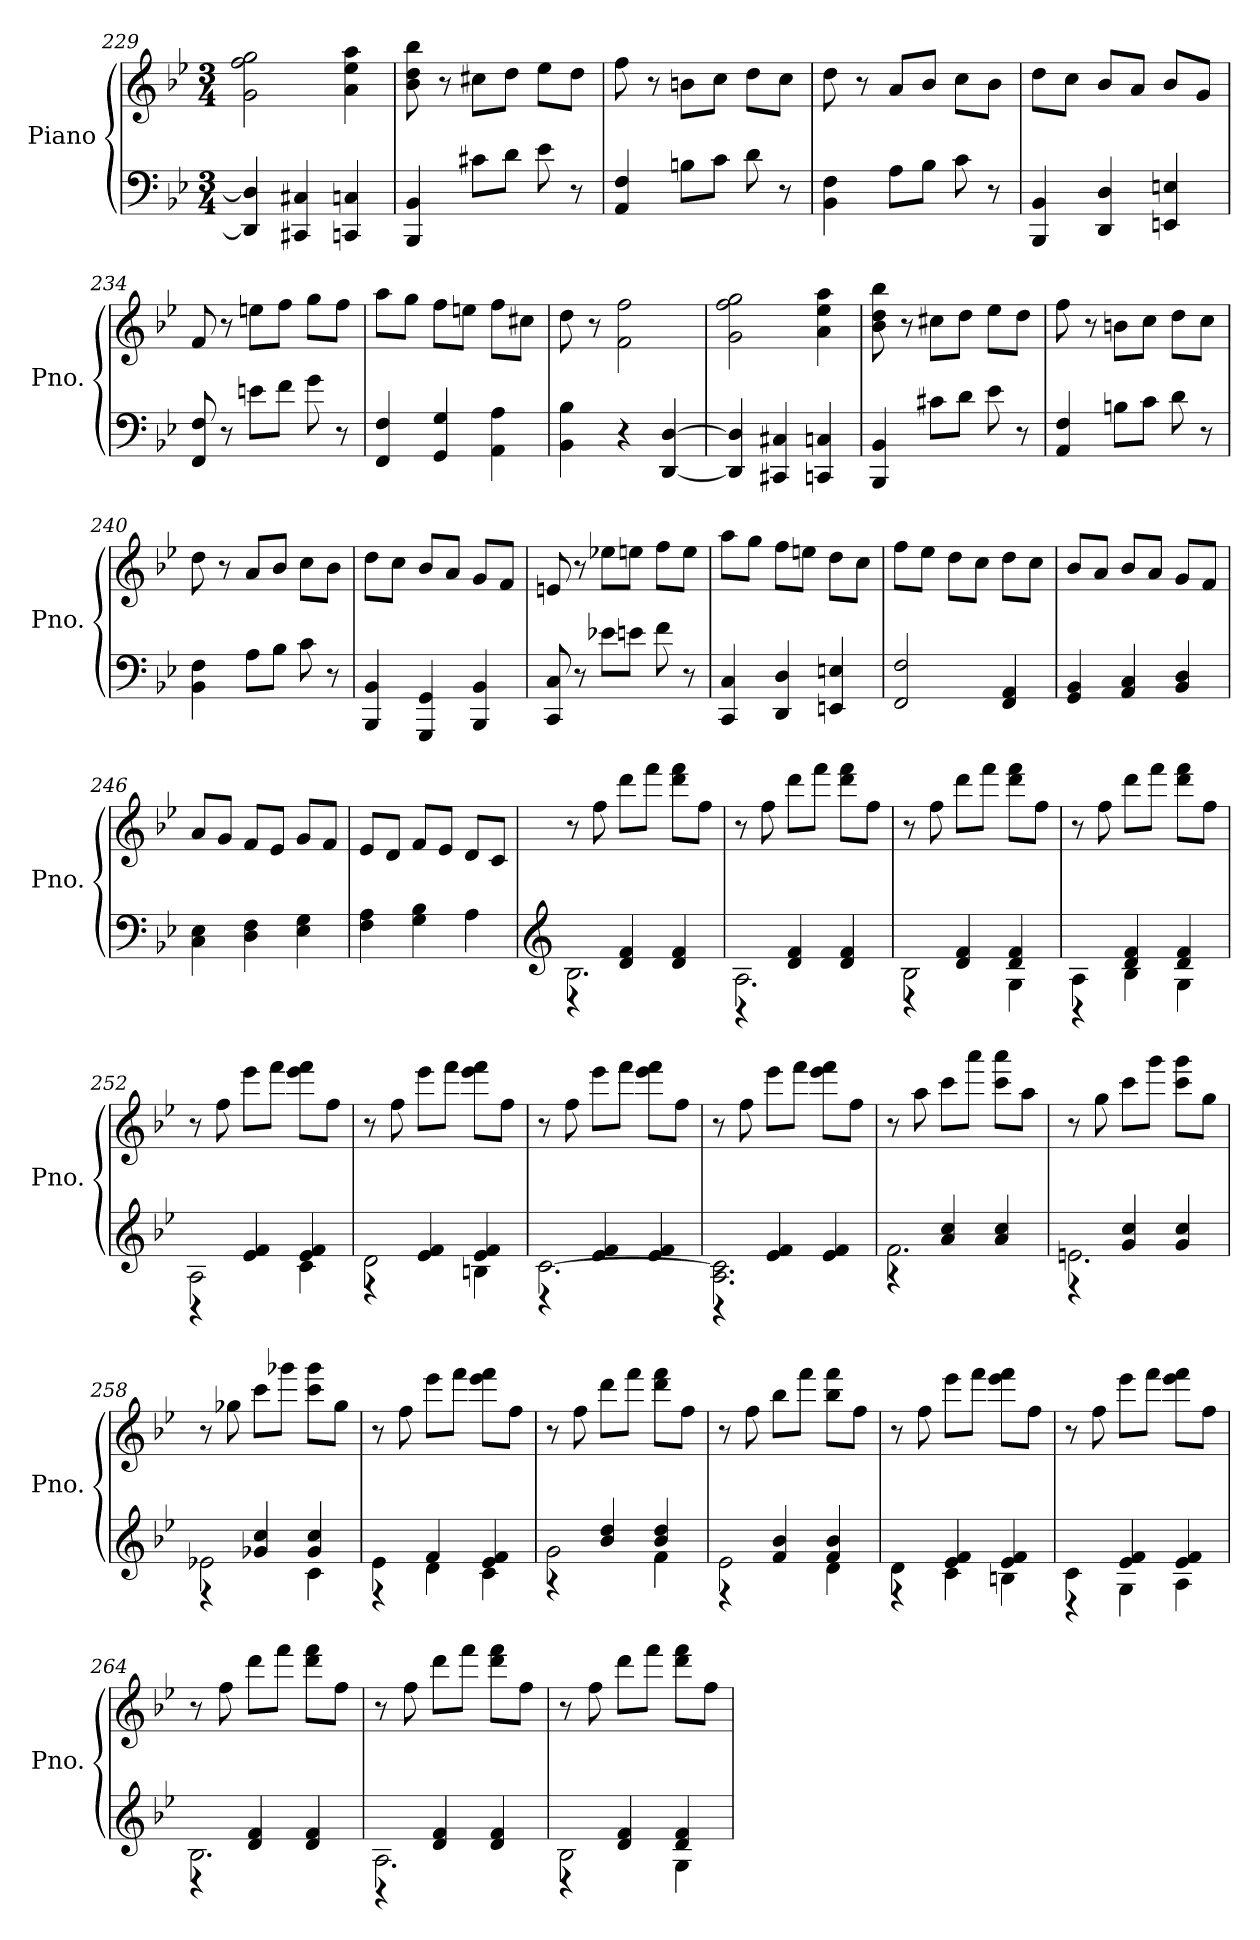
**kern	**kern
*part1	*part1
*staff2	*staff1
*I"Piano	*
*I'Pno.	*
*clefF4	*clefG2
*k[b-e-]	*k[b-e-]
*M3/4	*M3/4
=229	=229
4DD/] 4D/]	2g\ 2ff\ 2gg\
4CC#X/ 4C#X/	.
4CCn/ 4Cn/	4a\ 4ee-\ 4aa\
=230	=230
4BBB-/ 4BB-/	8b-\ 8dd\ 8bb-\
.	8r
8c#X\L	8cc#X\L
8d\J	8dd\J
8e-\	8ee-\L
8r	8dd\J
!!LO:LB:g=z
=231	=231
4AA/ 4F/	8ff\
.	8r
8Bn\L	8bn\L
8c\J	8cc\J
8d\	8dd\L
8r	8cc\J
=232	=232
4BB-\ 4F\	8dd\
.	8r
8A\L	8a/L
8B-\J	8b-/J
8c\	8cc\L
8r	8b-\J
=233	=233
4BBB-/ 4BB-/	8dd\L
.	8cc\J
4DD/ 4D/	8b-/L
.	8a/J
4EEn/ 4En/	8b-/L
.	8g/J
=234	=234
8FF/ 8F/	8f/
8r	8r
8en\L	8een\L
8f\J	8ff\J
8g\	8gg\L
8r	8ff\J
=235	=235
4FF/ 4F/	8aa\L
.	8gg\J
4GG/ 4G/	8ff\L
.	8een\J
4AA\ 4A\	8ff\L
.	8cc#X\J
=236	=236
4BB-\ 4B-\	8dd\
.	8r
4r	2f\ 2ff\
[4DD/ [4D/	.
=237	=237
4DD/] 4D/]	2g\ 2ff\ 2gg\
4CC#X/ 4C#X/	.
4CCn/ 4Cn/	4a\ 4ee-\ 4aa\
!!LO:PB:g=z
=238	=238
4BBB-/ 4BB-/	8b-\ 8dd\ 8bb-\
.	8r
8c#X\L	8cc#X\L
8d\J	8dd\J
8e-\	8ee-\L
8r	8dd\J
=239	=239
4AA/ 4F/	8ff\
.	8r
8Bn\L	8bn\L
8c\J	8cc\J
8d\	8dd\L
8r	8cc\J
=240	=240
4BB-\ 4F\	8dd\
.	8r
8A\L	8a/L
8B-\J	8b-/J
8c\	8cc\L
8r	8b-\J
=241	=241
4BBB-/ 4BB-/	8dd\L
.	8cc\J
4GGG/ 4GG/	8b-/L
.	8a/J
4BBB-/ 4BB-/	8g/L
.	8f/J
=242	=242
8CC/ 8C/	8en/
8r	8r
8e-X\L	8ee-X\L
8en\J	8een\J
8f\	8ff\L
8r	8ee\J
=243	=243
4CC/ 4C/	8aa\L
.	8gg\J
4DD/ 4D/	8ff\L
.	8een\J
4EEn/ 4En/	8dd\L
.	8cc\J
!!LO:LB:g=z
=244	=244
2FF/ 2F/	8ff\L
.	8ee-\J
.	8dd\L
.	8cc\J
4FF/ 4AA/	8dd\L
.	8cc\J
=245	=245
4GG/ 4BB-/	8b-/L
.	8a/J
4AA/ 4C/	8b-/L
.	8a/J
4BB-/ 4D/	8g/L
.	8f/J
=246	=246
4C\ 4E-\	8a/L
.	8g/J
4D\ 4F\	8f/L
.	8e-/J
4E-\ 4G\	8g/L
.	8f/J
=247	=247
4F\ 4A\	8e-/L
.	8d/J
4G\ 4B-\	8f/L
.	8e-/J
4A\	8d/L
.	8c/J
=248	=248
*clefG2	*
*^	*
2.B-\	4r	8r
.	.	8ff\
.	4d/ 4f/	8ddd\L
.	.	8fff\J
.	4d/ 4f/	8ddd\ 8fff\L
.	.	8ff\J
=249	=249	=249
2.A\	4r	8r
.	.	8ff\
.	4d/ 4f/	8ddd\L
.	.	8fff\J
.	4d/ 4f/	8ddd\ 8fff\L
.	.	8ff\J
=250	=250	=250
2B-\	4r	8r
.	.	8ff\
.	4d/ 4f/	8ddd\L
.	.	8fff\J
4G\	4d/ 4f/	8ddd\ 8fff\L
.	.	8ff\J
!!LO:LB:g=z
=251	=251	=251
4A\	4r	8r
.	.	8ff\
4B-\	4d/ 4f/	8ddd\L
.	.	8fff\J
4G\	4d/ 4f/	8ddd\ 8fff\L
.	.	8ff\J
=252	=252	=252
2A\	4r	8r
.	.	8ff\
.	4e-/ 4f/	8eee-\L
.	.	8fff\J
4c\	4e-/ 4f/	8eee-\ 8fff\L
.	.	8ff\J
=253	=253	=253
2d\	4r	8r
.	.	8ff\
.	4e-/ 4f/	8eee-\L
.	.	8fff\J
4Bn\	4e-/ 4f/	8eee-\ 8fff\L
.	.	8ff\J
=254	=254	=254
[2.c\	4r	8r
.	.	8ff\
.	4e-/ 4f/	8eee-\L
.	.	8fff\J
.	4e-/ 4f/	8eee-\ 8fff\L
.	.	8ff\J
=255	=255	=255
2.A\ 2.c\]	4r	8r
.	.	8ff\
.	4e-/ 4f/	8eee-\L
.	.	8fff\J
.	4e-/ 4f/	8eee-\ 8fff\L
.	.	8ff\J
=256	=256	=256
2.f\	4r	8r
.	.	8aa\
.	4a/ 4cc/	8ccc\L
.	.	8aaa\J
.	4a/ 4cc/	8ccc\ 8aaa\L
.	.	8aa\J
!!LO:LB:g=z
=257	=257	=257
2.en\	4r	8r
.	.	8gg\
.	4g/ 4cc/	8ccc\L
.	.	8ggg\J
.	4g/ 4cc/	8ccc\ 8ggg\L
.	.	8gg\J
=258	=258	=258
2e-X\	4r	8r
.	.	8gg-X\
.	4g-X/ 4cc/	8ccc\L
.	.	8ggg-X\J
4c\	4g-/ 4cc/	8ccc\ 8ggg-\L
.	.	8gg-\J
=259	=259	=259
4e-\	4r	8r
.	.	8ff\
4d\	4f/	8eee-\L
.	.	8fff\J
4c\	4e-/ 4f/	8eee-\ 8fff\L
.	.	8ff\J
=260	=260	=260
2g\	4r	8r
.	.	8ff\
.	4b-/ 4dd/	8ddd\L
.	.	8fff\J
4f\	4b-/ 4dd/	8ddd\ 8fff\L
.	.	8ff\J
=261	=261	=261
2e-\	4r	8r
.	.	8ff\
.	4f/ 4b-/	8bb-\L
.	.	8fff\J
4d\	4f/ 4b-/	8bb-\ 8fff\L
.	.	8ff\J
=262	=262	=262
4d\	4r	8r
.	.	8ff\
4c\	4e-/ 4f/	8eee-\L
.	.	8fff\J
4Bn\	4e-/ 4f/	8eee-\ 8fff\L
.	.	8ff\J
!!LO:LB:g=z
=263	=263	=263
4c\	4r	8r
.	.	8ff\
4G\	4e-/ 4f/	8eee-\L
.	.	8fff\J
4A\	4e-/ 4f/	8eee-\ 8fff\L
.	.	8ff\J
=264	=264	=264
2.B-\	4r	8r
.	.	8ff\
.	4d/ 4f/	8ddd\L
.	.	8fff\J
.	4d/ 4f/	8ddd\ 8fff\L
.	.	8ff\J
=265	=265	=265
2.A\	4r	8r
.	.	8ff\
.	4d/ 4f/	8ddd\L
.	.	8fff\J
.	4d/ 4f/	8ddd\ 8fff\L
.	.	8ff\J
=266	=266	=266
2B-\	4r	8r
.	.	8ff\
.	4d/ 4f/	8ddd\L
.	.	8fff\J
4G\	4d/ 4f/	8ddd\ 8fff\L
.	.	8ff\J
*v	*v	*
=	=
*-	*-
